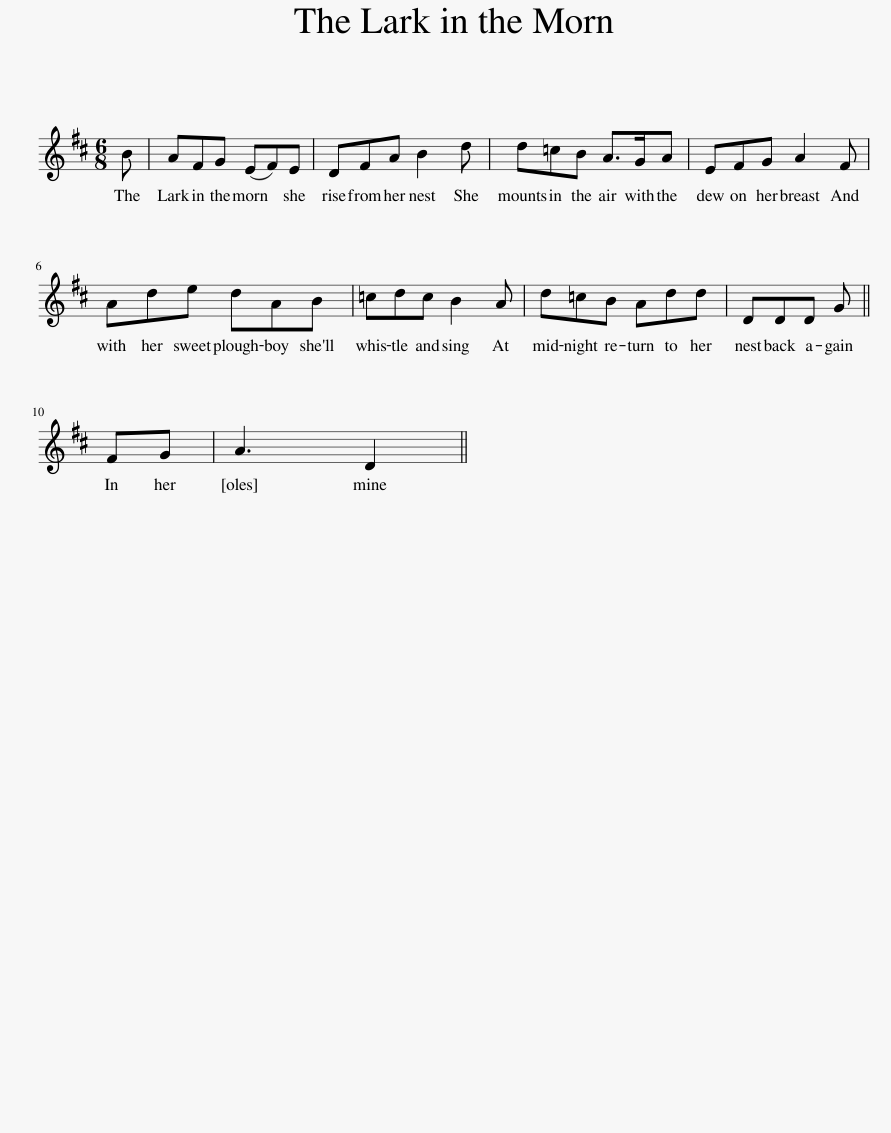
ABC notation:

X:1
L:1/8
M:6/8
I:linebreak $
K:D
V:1 treble
V:1
 B | AFG (EF)E | DFA B2 d | d=cB A>GA | EFG A2 F |$ %5
 Ade dAB | =cdc B2 A | d=cB Add | DDD G ||$ FG | %10
 A3 D2 || %11
